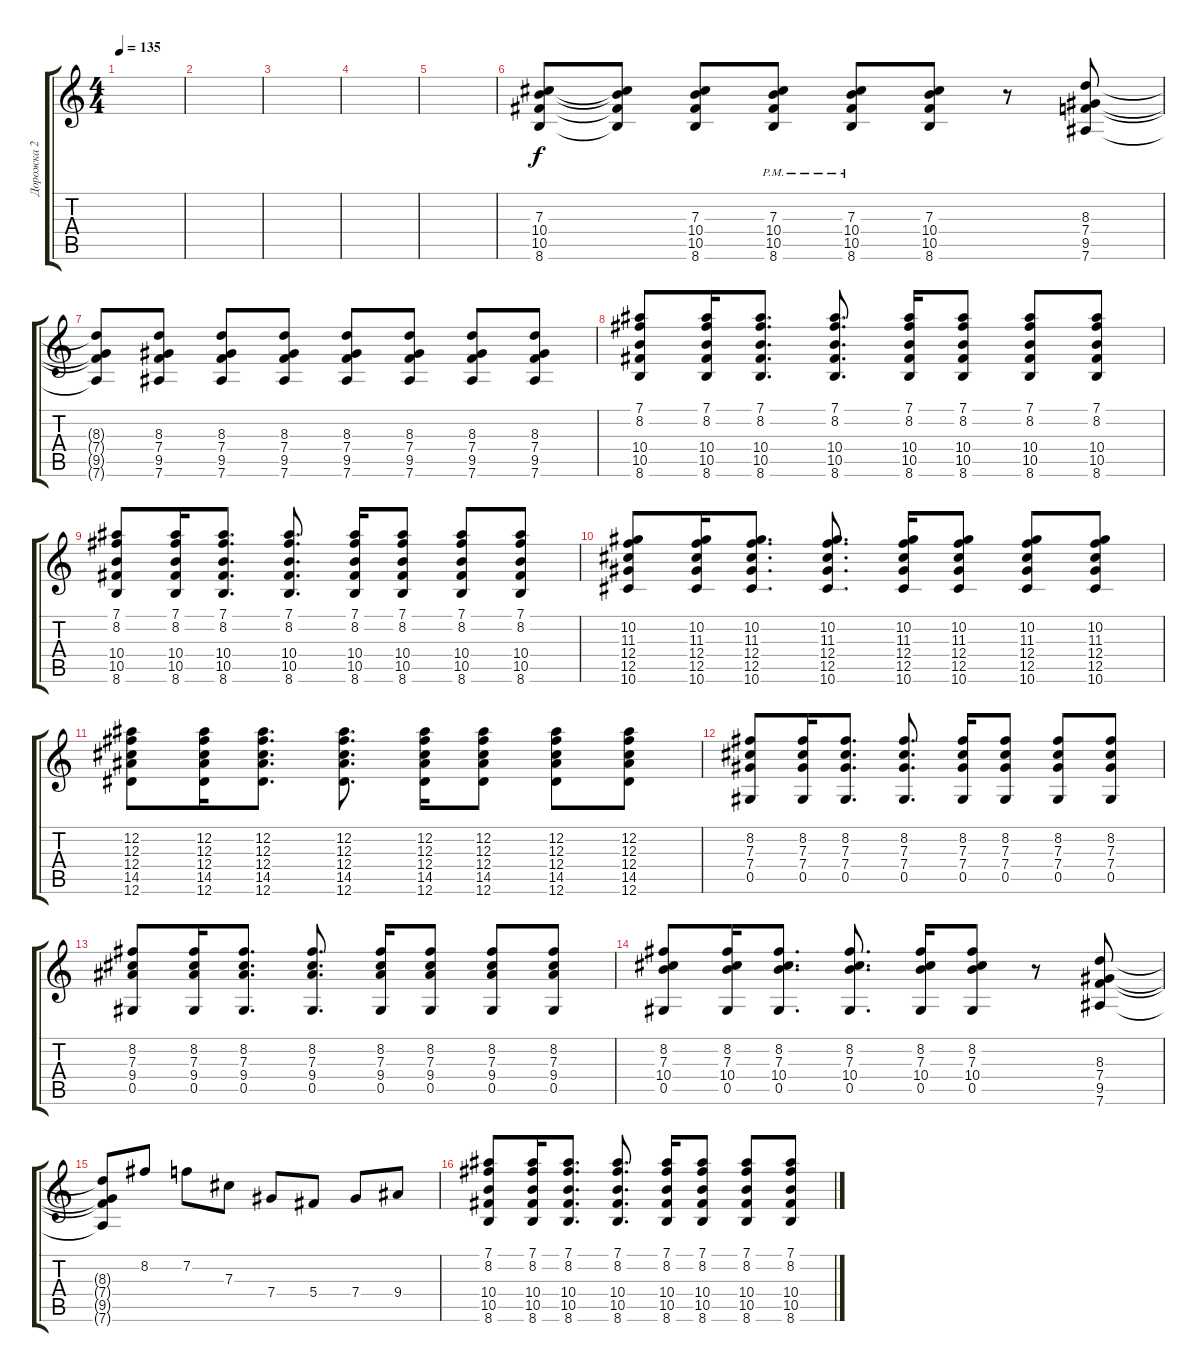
\track ("Дорожка 2" "Дорожка 2") {instrument distortionguitar}
\staff {score tabs}
\tuning (Eb4 Bb3 Gb3 Db3 Ab2 Eb2) {hide}
\ts (4 4)
\tempo 135
\clef g2
\ks c
|
|
|
|
|
(7.3 10.4 10.5 8.6).8 (7.3{t} 10.4{t} 10.5{t} 8.6{t}).8 (7.3 10.4 10.5 8.6).8 (7.3{pm} 10.4{pm} 10.5{pm} 8.6{pm}).8 (7.3{pm} 10.4{pm} 10.5{pm} 8.6{pm}).8 (7.3 10.4 10.5 8.6).8 r.8 (8.3 7.4 9.5 7.6).8 |
(8.3{t} 7.4{t} 9.5{t} 7.6{t}).8 (8.3 7.4 9.5 7.6).8 (8.3 7.4 9.5 7.6).8 (8.3 7.4 9.5 7.6).8 (8.3 7.4 9.5 7.6).8 (8.3 7.4 9.5 7.6).8 (8.3 7.4 9.5 7.6).8 (8.3 7.4 9.5 7.6).8 |
(7.1 8.2 10.4 10.5 8.6).8 (7.1 8.2 10.4 10.5 8.6).16 (7.1 8.2 10.4 10.5 8.6).8{d} (7.1 8.2 10.4 10.5 8.6).8{d} (7.1 8.2 10.4 10.5 8.6).16 (7.1 8.2 10.4 10.5 8.6).8 (7.1 8.2 10.4 10.5 8.6).8 (7.1 8.2 10.4 10.5 8.6).8 |
(7.1 8.2 10.4 10.5 8.6).8 (7.1 8.2 10.4 10.5 8.6).16 (7.1 8.2 10.4 10.5 8.6).8{d} (7.1 8.2 10.4 10.5 8.6).8{d} (7.1 8.2 10.4 10.5 8.6).16 (7.1 8.2 10.4 10.5 8.6).8 (7.1 8.2 10.4 10.5 8.6).8 (7.1 8.2 10.4 10.5 8.6).8 |
(10.2 11.3 12.4 12.5 10.6).8 (10.2 11.3 12.4 12.5 10.6).16 (10.2 11.3 12.4 12.5 10.6).8{d} (10.2 11.3 12.4 12.5 10.6).8{d} (10.2 11.3 12.4 12.5 10.6).16 (10.2 11.3 12.4 12.5 10.6).8 (10.2 11.3 12.4 12.5 10.6).8 (10.2 11.3 12.4 12.5 10.6).8 |
(12.2 12.3 12.4 14.5 12.6).8 (12.2 12.3 12.4 14.5 12.6).16 (12.2 12.3 12.4 14.5 12.6).8{d} (12.2 12.3 12.4 14.5 12.6).8{d} (12.2 12.3 12.4 14.5 12.6).16 (12.2 12.3 12.4 14.5 12.6).8 (12.2 12.3 12.4 14.5 12.6).8 (12.2 12.3 12.4 14.5 12.6).8 |
(8.2 7.3 7.4 0.5).8 (8.2 7.3 7.4 0.5).16 (8.2 7.3 7.4 0.5).8{d} (8.2 7.3 7.4 0.5).8{d} (8.2 7.3 7.4 0.5).16 (8.2 7.3 7.4 0.5).8 (8.2 7.3 7.4 0.5).8 (8.2 7.3 7.4 0.5).8 |
(8.2 7.3 9.4 0.5).8 (8.2 7.3 9.4 0.5).16 (8.2 7.3 9.4 0.5).8{d} (8.2 7.3 9.4 0.5).8{d} (8.2 7.3 9.4 0.5).16 (8.2 7.3 9.4 0.5).8 (8.2 7.3 9.4 0.5).8 (8.2 7.3 9.4 0.5).8 |
(8.2 7.3 10.4 0.5).8 (8.2 7.3 10.4 0.5).16 (8.2 7.3 10.4 0.5).8{d} (8.2 7.3 10.4 0.5).8{d} (8.2 7.3 10.4 0.5).16 (8.2 7.3 10.4 0.5).8 r.8 (8.3 7.4 9.5 7.6).8 |
(8.3{t} 7.4{t} 9.5{t} 7.6{t}).8 8.2.8 7.2.8 7.3.8 7.4.8 5.4.8 7.4.8 9.4.8 |
(7.1 8.2 10.4 10.5 8.6).8 (7.1 8.2 10.4 10.5 8.6).16 (7.1 8.2 10.4 10.5 8.6).8{d} (7.1 8.2 10.4 10.5 8.6).8{d} (7.1 8.2 10.4 10.5 8.6).16 (7.1 8.2 10.4 10.5 8.6).8 (7.1 8.2 10.4 10.5 8.6).8 (7.1 8.2 10.4 10.5 8.6).8
